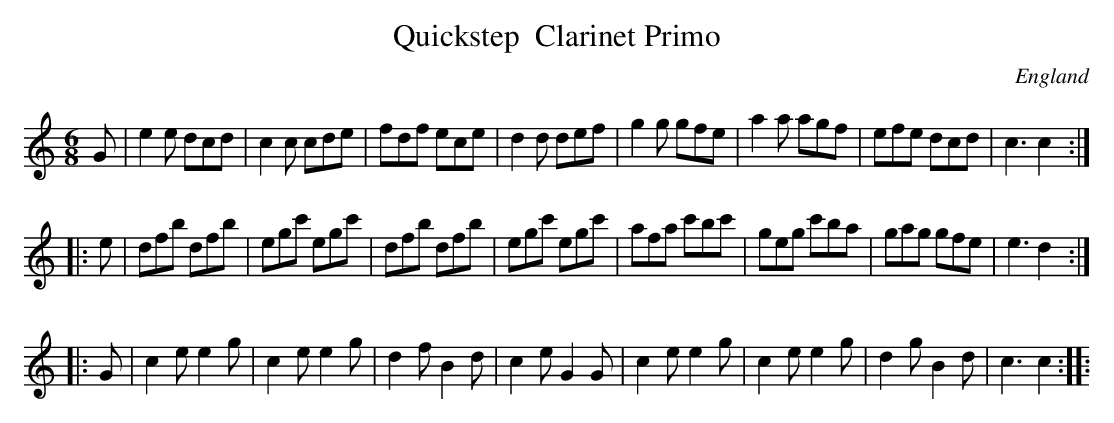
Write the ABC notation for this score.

X:1
T:Quickstep  Clarinet Primo
L:1/8
M:6/8
O:England
K:C
G | \
e2e dcd | c2c cde | fdf ece | d2d def | \
g2g gfe | a2a agf | efe dcd | c3 c2 ::
e | \
dfb  dfb  | egc' egc' | dfb dfb | egc' egc' | \
afa c'bc' | geg  c'ba | gag gfe | e3 d2 ::
G | \
c2e e2g | c2e e2g | d2f B2d | c2e G2G |\
c2e e2g | c2e e2g | d2g B2d | c3 c2 ::
